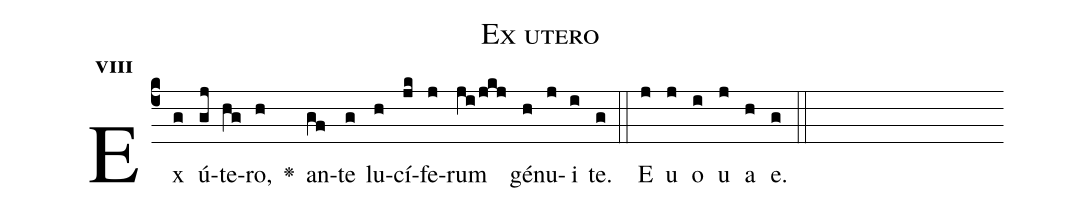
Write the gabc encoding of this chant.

name:Ex utero;
office-part:Antiphona;
mode:8;
%%
initial-style: 1;
name: Ex utero;
book: Antiphonae & Responsoria/Tomus III, p. 93;
occasion: Psalterium Hebdomada IV Dominica;
office-part: Vesperae II Ant 1;
user-notes: ;
commentary: ;
annotation: 8g;
centering-scheme: english;
fontsize: 12;
font: OFLSortsMillGoudy;
height: 11;
width: 4.5;
%%
(c4)Ex(g) ú(gj)te(hg)ro,(h) <v>\greheightstar</v>() an(gf)te(g) lu(h)cí(jk)fe(j)rum(ji/jkj) gé(h)nu(j)i(i) te.(g) (::)
E(j) u(j) o(i) u(j) a(h) e.(g) (::)
